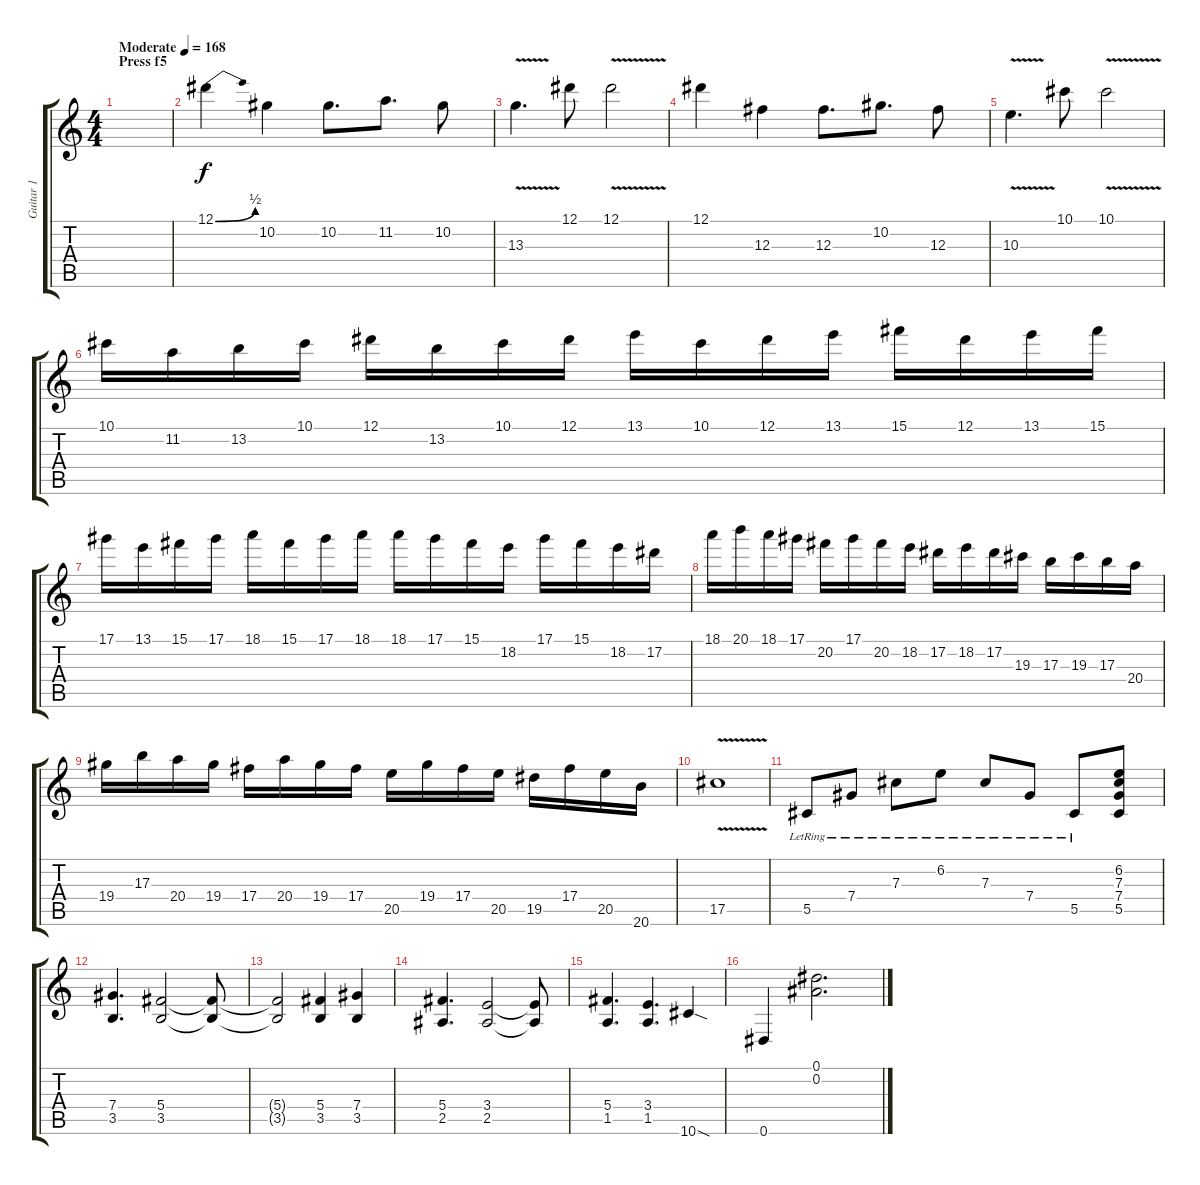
\track ("Guitar 1" "Guitar 1") {instrument distortionguitar}
\staff {score tabs}
\tuning (Eb4 Bb3 Gb3 Db3 Ab2 Eb2) {hide}
\ts (4 4)
\section ("" "Press f5")
\tempo (168 "Moderate")
\clef g2
\ks c
|
12.1{be (bend 0 0 60 2)}.4 10.2.4 10.2.8{d} 11.2.8{d} 10.2.8 |
13.3{v}.4{d} 12.1.8 12.1{v}.2 |
12.1.4 12.3.4 12.3.8{d} 10.2.8{d} 12.3.8 |
10.3{v}.4{d} 10.1.8 10.1{v}.2 |
10.1.16 11.2.16 13.2.16 10.1.16 12.1.16 13.2.16 10.1.16 12.1.16 13.1.16 10.1.16 12.1.16 13.1.16 15.1.16 12.1.16 13.1.16 15.1.16 |
17.1.16 13.1.16 15.1.16 17.1.16 18.1.16 15.1.16 17.1.16 18.1.16 18.1.16 17.1.16 15.1.16 18.2.16 17.1.16 15.1.16 18.2.16 17.2.16 |
18.1.16 20.1.16 18.1.16 17.1.16 20.2.16 17.1.16 20.2.16 18.2.16 17.2.16 18.2.16 17.2.16 19.3.16 17.3.16 19.3.16 17.3.16 20.4.16 |
19.4.16 17.3.16 20.4.16 19.4.16 17.4.16 20.4.16 19.4.16 17.4.16 20.5.16 19.4.16 17.4.16 20.5.16 19.5.16 17.4.16 20.5.16 20.6.16 |
17.5{v}.1 |
5.5{lr}.8 7.4{lr}.8 7.3{lr}.8 6.2{lr}.8 7.3{lr}.8 7.4{lr}.8 5.5{lr}.8 (6.2 7.3 7.4 5.5).8 |
(7.4 3.5).4{d} (5.4 3.5).2 (5.4{t} 3.5{t}).8 |
(5.4{t} 3.5{t}).2 (5.4 3.5).4 (7.4 3.5).4 |
(5.4 2.5).4{d} (3.4 2.5).2 (3.4{t} 2.5{t}).8 |
(5.4 1.5).4{d} (3.4 1.5).4{d} 10.6{sod}.4 |
0.6.4 (0.1 0.2).2{d}
